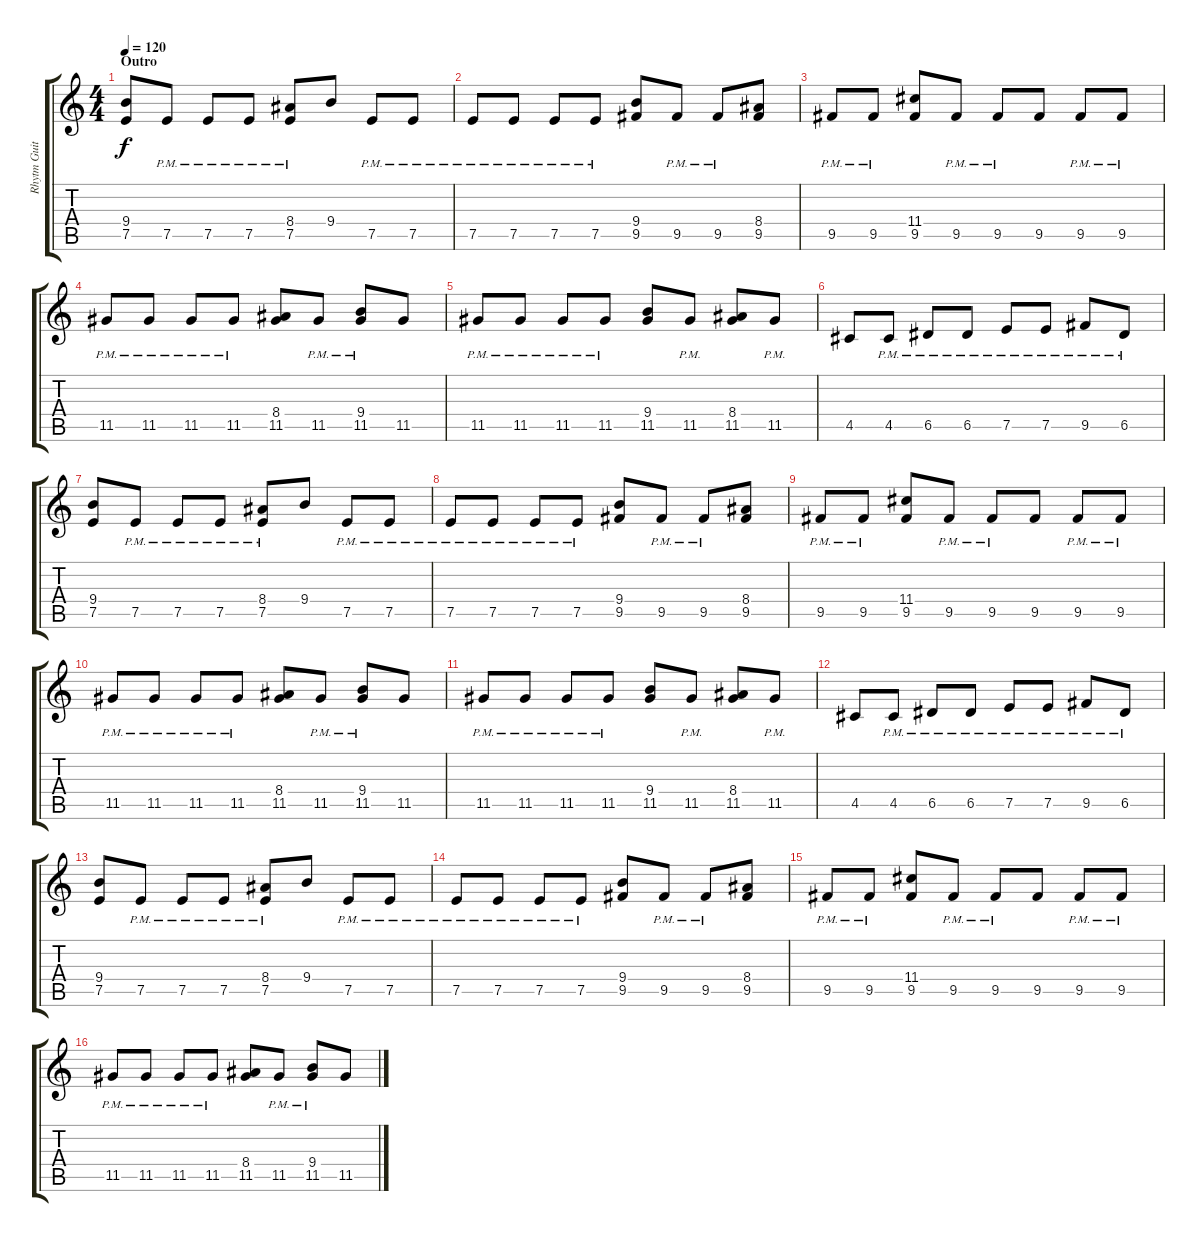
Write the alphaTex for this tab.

\track ("Rhytm Guitar" "Rhytm Guit") {instrument distortionguitar}
\staff {score tabs}
\tuning (E4 B3 G3 D3 A2 E2) {hide}
\ts (4 4)
\section ("" "Outro")
\tempo 120
\clef g2
\ks c
(9.4 7.5).8{dy f volume 10} 7.5{pm}.8 7.5{pm}.8 7.5{pm}.8 (8.4 7.5{pm}).8 9.4.8 7.5{pm}.8 7.5{pm}.8 |
7.5{pm}.8 7.5{pm}.8 7.5{pm}.8 7.5{pm}.8 (9.4 9.5).8 9.5{pm}.8 9.5{pm}.8 (8.4 9.5).8 |
9.5{pm}.8 9.5{pm}.8 (11.4 9.5).8 9.5{pm}.8 9.5{pm}.8 9.5.8 9.5{pm}.8 9.5{pm}.8 |
11.5{pm}.8 11.5{pm}.8 11.5{pm}.8 11.5{pm}.8 (8.4 11.5).8 11.5{pm}.8 (9.4 11.5{pm}).8 11.5.8 |
11.5{pm}.8 11.5{pm}.8 11.5{pm}.8 11.5{pm}.8 (9.4 11.5).8 11.5{pm}.8 (8.4 11.5).8 11.5{pm}.8 |
4.5.8 4.5{pm}.8 6.5{pm}.8 6.5{pm}.8 7.5{pm}.8 7.5{pm}.8 9.5{pm}.8 6.5{pm}.8 |
(9.4 7.5).8 7.5{pm}.8 7.5{pm}.8 7.5{pm}.8 (8.4 7.5{pm}).8 9.4.8 7.5{pm}.8 7.5{pm}.8 |
7.5{pm}.8 7.5{pm}.8 7.5{pm}.8 7.5{pm}.8 (9.4 9.5).8 9.5{pm}.8 9.5{pm}.8 (8.4 9.5).8 |
9.5{pm}.8 9.5{pm}.8 (11.4 9.5).8 9.5{pm}.8 9.5{pm}.8 9.5.8 9.5{pm}.8 9.5{pm}.8 |
11.5{pm}.8 11.5{pm}.8 11.5{pm}.8 11.5{pm}.8 (8.4 11.5).8 11.5{pm}.8 (9.4 11.5{pm}).8 11.5.8 |
11.5{pm}.8 11.5{pm}.8 11.5{pm}.8 11.5{pm}.8 (9.4 11.5).8 11.5{pm}.8 (8.4 11.5).8 11.5{pm}.8 |
4.5.8 4.5{pm}.8 6.5{pm}.8 6.5{pm}.8 7.5{pm}.8 7.5{pm}.8 9.5{pm}.8 6.5{pm}.8 |
(9.4 7.5).8 7.5{pm}.8 7.5{pm}.8 7.5{pm}.8 (8.4 7.5{pm}).8 9.4.8 7.5{pm}.8 7.5{pm}.8 |
7.5{pm}.8 7.5{pm}.8 7.5{pm}.8 7.5{pm}.8 (9.4 9.5).8 9.5{pm}.8 9.5{pm}.8 (8.4 9.5).8 |
9.5{pm}.8 9.5{pm}.8 (11.4 9.5).8 9.5{pm}.8 9.5{pm}.8 9.5.8 9.5{pm}.8 9.5{pm}.8 |
11.5{pm}.8 11.5{pm}.8 11.5{pm}.8 11.5{pm}.8 (8.4 11.5).8 11.5{pm}.8 (9.4 11.5{pm}).8 11.5.8
